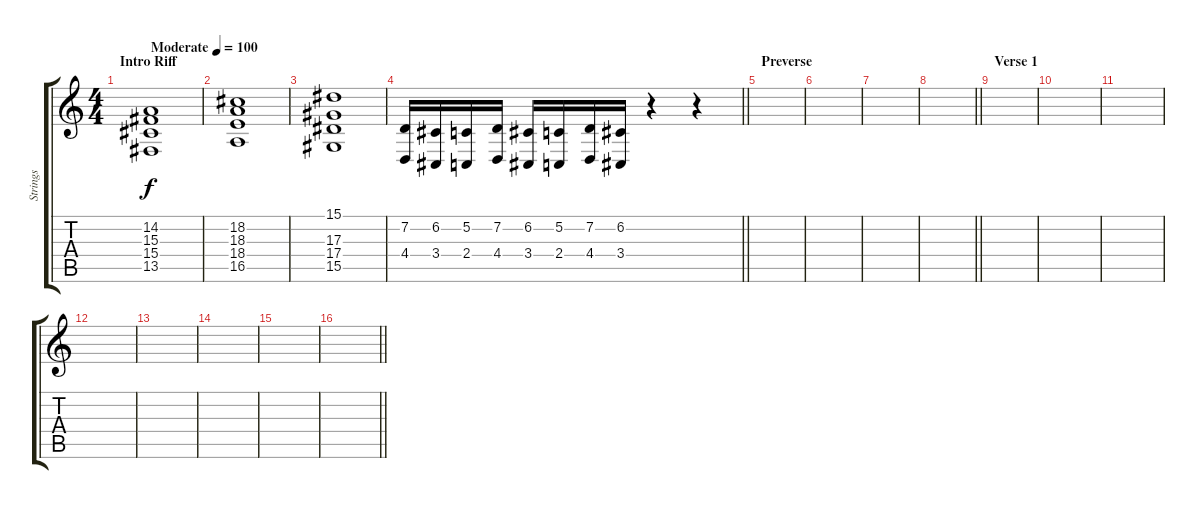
\track ("Strings" "Strings") {instrument stringensemble1}
\staff {score tabs}
\tuning (C4 G3 Eb3 Bb2 F2 C2) {hide}
\ts (4 4)
\section ("" "Intro Riff")
\tempo (100 "Moderate")
\clef g2
\ks c
(14.2 15.3 15.4 13.5).1{dy f instrument stringensemble1} |
(18.2 18.3 18.4 16.5).1 |
(15.1 17.3 17.4 15.5).1 |
\barLineRight lightlight
(7.2 4.4).16 (6.2 3.4).16 (5.2 2.4).16 (7.2 4.4).16 (6.2 3.4).16 (5.2 2.4).16 (7.2 4.4).16 (6.2 3.4).16 r.4 r.4 |
\section ("" "Preverse")
|
|
|
\barLineRight lightlight
|
\section ("" "Verse 1")
|
|
|
|
|
|
|
\barLineRight lightlight
